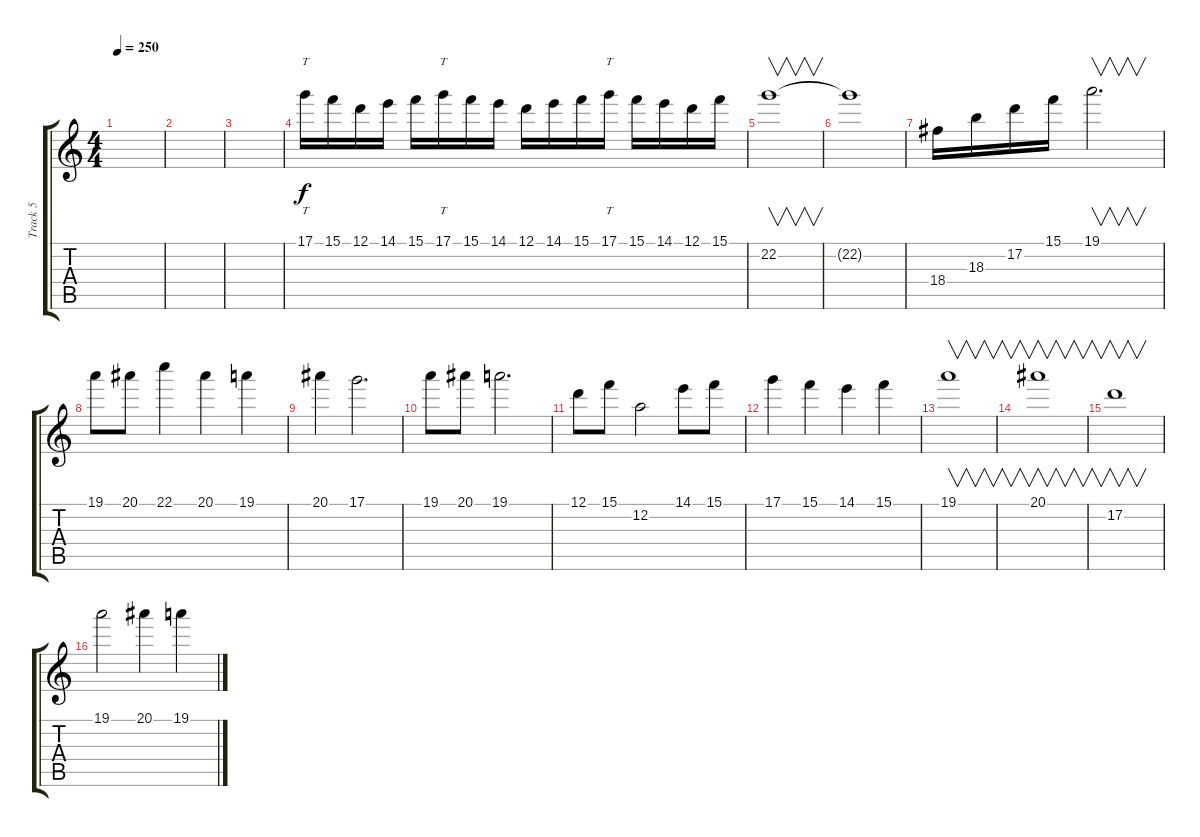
\track ("Track 5" "Track 5") {instrument distortionguitar}
\staff {score tabs}
\tuning (D4 A3 F3 C3 G2 D2) {hide}
\ts (4 4)
\tempo 250
\clef g2
\ks c
|
|
|
17.1.16{tt} 15.1.16 12.1.16 14.1.16 15.1.16 17.1.16{tt} 15.1.16 14.1.16 12.1.16 14.1.16 15.1.16 17.1.16{tt} 15.1.16 14.1.16 12.1.16 15.1.16 |
22.2.1{v} |
22.2{t}.1 |
18.4.16 18.3.16 17.2.16 15.1.16 19.1.2{v d} |
19.1.8 20.1.8 22.1.4 20.1.4 19.1.4 |
20.1.4 17.1.2{d} |
19.1.8 20.1.8 19.1.2{d} |
12.1.8 15.1.8 12.2.2 14.1.8 15.1.8 |
17.1.4 15.1.4 14.1.4 15.1.4 |
19.1.1{v} |
20.1.1{v} |
17.2.1{v} |
19.1.2 20.1.4 19.1.4
